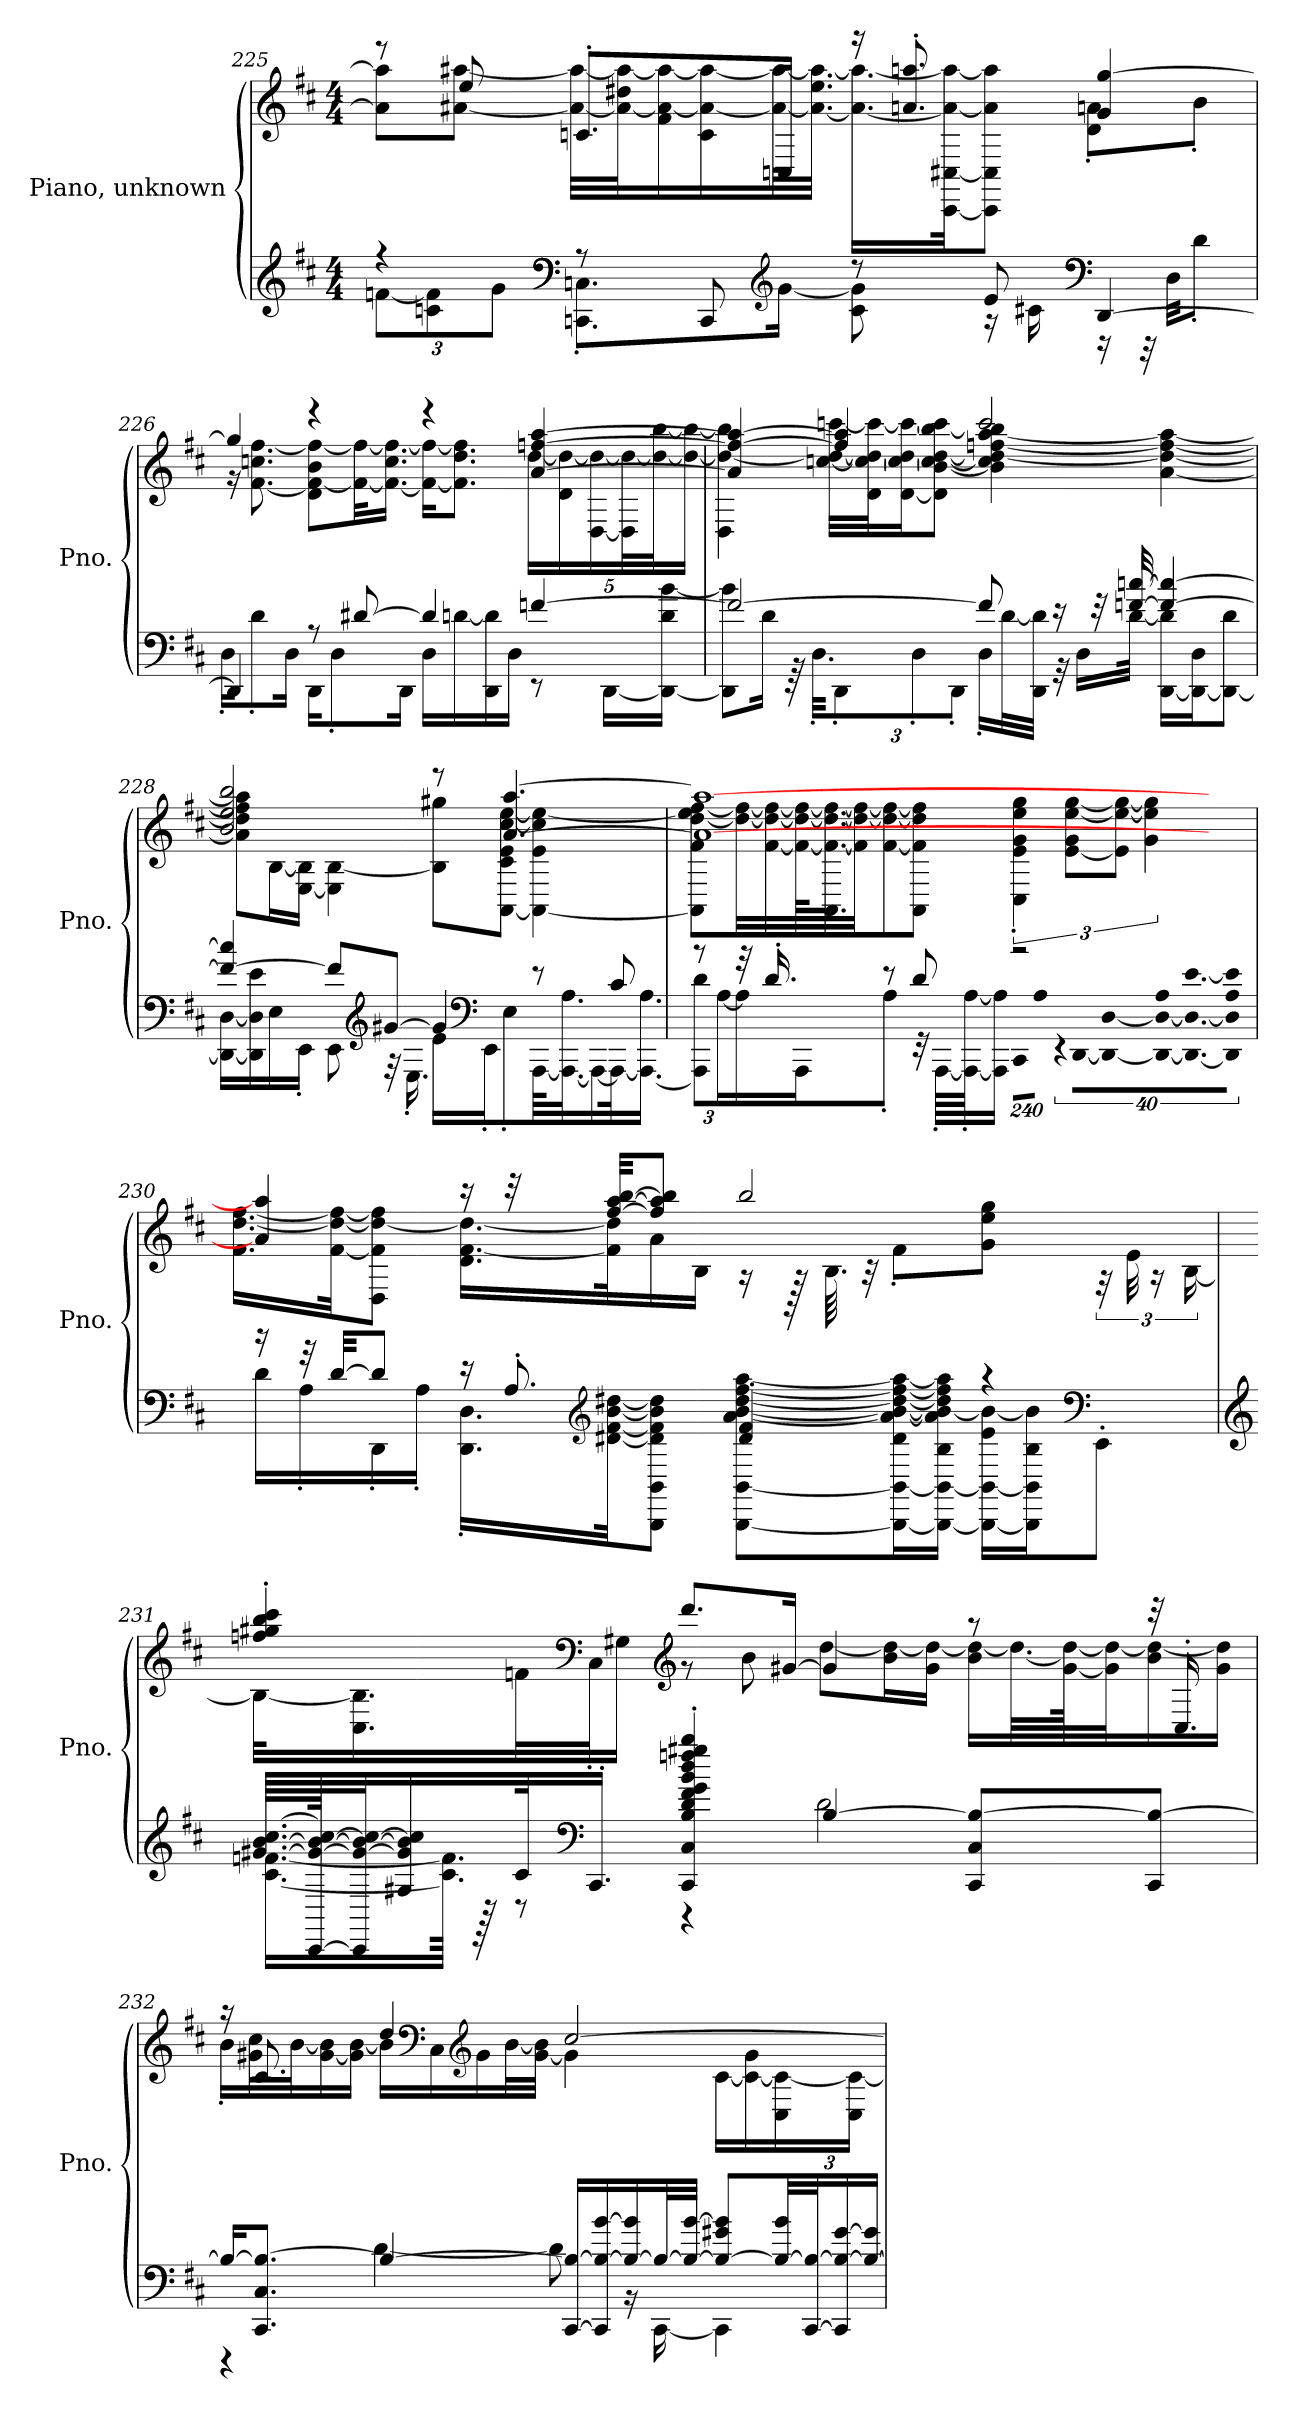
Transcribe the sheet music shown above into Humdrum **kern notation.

**kern	**kern
*part1	*part1
*staff2	*staff1
*I"Piano, unknown	*
*I'Pno.	*
!!LO:LB:g=z
*clefG2	*clefG2
*k[f#c#]	*k[f#c#]
*M4/4	*M4/4
=225	=225
*^	*
*	*Xbrackettup	*
*	*	*^
4r	[12fn\L	8r	8a\] 8aa\]L
.	12cn\ 12f\]	.	.
.	.	8ee/	[8a#X\ [8aa#X\J
.	12g\J	.	.
*clefF4	*	*	*
8r	8.CCn\' 8.Cn\'L	8.cn'/L	32a#\_ 32aa#\_LLL
.	.	.	32a#\_ 32dd#X\ 32aa#\_J
.	.	.	16f#\ 16a#\_ 16aa#\_
8CC/	.	.	16c\ 16a#\_ 16aa#\_
*clefG2	*	*	*
.	[16g\Jk	16Cn/Jk	64a#\_ 64aa#\_KL
.	.	.	32.a#\_ 32.ee\ 32.aa#\_JJJ
8r	8c\ 8g\]	16r	16.a#\_ 16.aa#\_LL
.	.	8.an/' 8.aan/'	.
.	.	.	[32CC#\ [32C#X\ 32a#\_ 32aa#\_JK
8e/	16r	.	8CC#\] 8C#\] 8a#\] 8aa#\]J
.	16c#X\	.	.
*clefF4	*	*	*
[4DD/	16r	4g/ [4gg/	8d\' 8an\'L
.	32r	.	.
.	32D\KKL	.	.
.	8d'\J	.	8b'\J
!!LO:LB:g=z	!!
=226	=226	=226	=226
4DD/]	16D'\KL	4gg/]	16r
.	8d'\	.	[8.f#\ 8.ccn\ [8.ff#\
.	16D\Jk	.	.
8r	16DD\KL	4r	8d\ 8f#\_ 8b\ 8ff#\_L
.	8D'\	.	.
[8d#X/	.	.	32f#\_ 32ff#\_KL
.	.	.	16.f#\_ 16.cc\ 16.ff#\_JJ
.	16DD\Jk	.	.
4d#/]	16D\LL	4r	16f#\_ 16ff#\_KL
.	[16dn\	.	8.f#\] 8.dd\ 8.ff#\]J
.	16DD\ 16d\]	.	.
.	16D\JJ	.	.
*	*	*	*Xbrackettup
[4fn/	8r	[4a/ [4ffn/ [4aa/	[20dd\LL
.	.	.	20d\ 20dd\_
.	.	.	[20D\ 20dd\_
.	[16DD\LL	.	.
.	.	.	40D\] 40dd\_L
.	.	.	40dd\_ [40bb\J
.	16DD\_ 16d\ [16b\JJ	.	.
.	.	.	20dd\_ 20bb\_JJ
!!LO:LB:g=z	!!
=227	=227	=227	=227
2f/_	8DD\] 8b\]L	4a/] 4ff/_ 4aa/_	4D\ 4dd\_ 4bb\]
.	16d\Jk	.	.
.	64r	.	.
.	32.D'\KKL	.	.
.	12DD'\	4ff/] 4aa/]	[32ccn\ 32dd\_ [32cccn\LLL
.	.	.	32d\ 32cc\_ 32dd\_ 32ccc\_J
.	.	.	[16d\ 16cc\_ 16dd\_ 16ccc\_J
.	12D'\	.	.
.	.	.	8d\] [8b\ 8cc\_ 8dd\_ [8bb\ 8ccc\]J
.	12DD'\J	.	.
8f/]	16D'\LL	2ccc/	4b\] 4cc\] 4dd\_ [4ffn\ [4aa\ 4bb\]
.	[32d\L	.	.
.	32DD\ 32d\]JJJ	.	.
16r	32r	.	.
.	16D\LL	.	.
32r	.	.	.
[32fn/ [32ccn/	[32d\JJk	.	.
4f/_ 4cc/_	[16DD\ 16d\]LL	.	[4a\ 4dd\_ 4ff\_ 4aa\_
.	16DD\_ 16D\J	.	.
.	8DD\_ 8d\J	.	.
!!LO:LB:g=z	!!
=228	=228	=228	=228
4f/_ 4cc/]	16DD\_ [16D\LL	2b/ 2ee/ 2bb/	8a\] 8dd\] 8ff\] 8aa\]L
.	16DD\] 16D\] 16e\	.	.
.	16E\	.	[16B\L
.	16EE'\JJ	.	[16E\ 16B\]JJ
8f/L]	8EE\	.	4E\] [4B\
*clefG2	*	*	*
[8g#X/J	32r	.	.
.	16.E'\	.	.
4g#/]	16e\LL	8r	8B\] 8gg#X\L
*clefF4	*	*	*
.	16EE'\J	.	.
.	8E'\	[4.a/ [4.aa/	[8AA\ 8c#\ 8e\ [8cc#\ [8ee\J
8r	[64AAA\KLL	.	4AA\_ 4e\ 4cc#\] 4ee\_
.	32.AAA\_ 32.A\J	.	.
.	16AAA\_	.	.
8c#/	32AAA\K_	.	.
.	16.AAA\_ 16.A\JJ	.	.
!!LO:LB:g=z	!!
=229	=229	=229	=229
8r	12AAA\] 12d\L	1a_ 1aa_	8AA\] 8f#\ [8dd\ 8ee\] [8ff#\L
.	[24A\L	.	.
32r	16A\]	.	32dd\_ 32ff#\_LL
16.d'/	.	.	[32f#\ 32dd\_ 32ff#\_
.	16AAA\J	.	128f#\_ 128dd\_ 128ff#\_KL
.	.	.	64.AA\ 64.f#\_ 64.dd\_ 64.ff#\_J
.	.	.	32f#\] 32dd\_ 32ff#\_JJ
8r	8A'\J	.	[8f#\ 8dd\_ 8ff#\_
8d/	32r	.	8AA\ 8f#\] 8dd\] 8ff#\]J
.	[64AAA'\LLLL	.	.
.	64AAA\_' [64A\'JJ	.	.
.	16AAA\] 16A\]JJ	.	.
*	*brackettup	*	*
!	!LO:N:vis=16	!	!
*	*	*	*brackettup
2r	1920%137CC#\LL	.	6C#\' 6e\' 6g\' 6ee\' 6gg\'
!	!LO:N:vis=16	!	!
.	1920%137A\JJ	.	.
!	!LO:N:vis=32	!	!
.	640%23r	.	.
.	.	.	[12e\ 12g\ [12ee\ [12gg\L
!	!LO:N:vis=32	!	!
.	[640%23DD\KLL	.	.
!	!LO:N:vis=16	!	!
.	1920%137DD\_ [1920%137D\	.	.
.	.	.	12e\] 12ee\_ 12gg\_J
!	!LO:N:vis=32	!	!
.	640%23DD\_ 640%23D\_ 640%23A\K	.	.
!	!LO:N:vis=16.	!	!
.	960%103DD\_ 960%103D\_ [960%103e\	.	.
.	.	.	6g\ 6ee\] 6gg\]
!	!LO:N:vis=16	!	!
.	1920%137DD\] 1920%137D\] 1920%137A\ 1920%137e\]JJ	.	.
1920ryy	.	1920ryy	1920ryy
!!LO:PB:g=z	!!
=230	=230	=230	=230
16r	16d\LL	4a/] 4aa/]	16.f#\ [16.dd\ [16.ff#\LL
32r	16A'\	.	.
[32d/KKL	.	.	[32f#\ 32dd\_ 32ff#\_JK
8d/J]	16DD'\	.	8D\ 8f#\] 8dd\_ 8ff#\]J
.	16A'\JJ	.	.
16r	16.DD\' 16.D\'LL	16r	16.d\ [16.f#\ 16.dd\_LL
8.A'/	.	32r	.
*clefG2	*	*	*
.	[32d#X\ [32f#\ [32b\ [32dd#X\JK	[32ff#/ [32aa/ [32bb/KKL	32f#\] 32dd\]K
.	8BBB\ 8BB\ 8d#\] 8f#\] 8b\] 8dd#\]J	8ff#/] 8aa/] 8bb/]J	16a\
.	.	.	16B\JJ
4d#/' 4f#/'	[8BBB\ [8BB\ [8a\ [8b\ [8dd#\ [8ff#\ [8aa\L	2bb/	16r
.	.	.	128r
.	.	.	64.B\
.	.	.	32r
.	16BBB\_ 16BB\_ 16d#\ 16a\_ 16b\_ 16dd#\_ 16ff#\_ 16aa\_L	.	8f#'\L
.	16BBB\_ 16BB\_ 16B\ 16a\] 16b\_ 16dd#\] 16ff#\] 16aa\]JJ	.	.
4r	16BBB\_ 16BB\_ 16e\ 16b\_LL	.	8g\ 8ee\ 8gg\J
.	16BBB\] 16BB\] 16B\ 16b\]J	.	.
*clefF4	*	*	*
.	8EE'\J	.	48r
.	.	.	48e\
.	.	.	24r
.	.	.	[24B\
!!LO:LB:g=z	!!
=231	=231	=231	=231
*clefG2	*	*	*
[64.g#X/ [64.b/ [64.cc#/LLLL	[16.c#\ [16.fn\LL	4ffn/' 4gg#X/' 4bb/' 4ccc#/'	32B\KLL_
[128CC#/ 128g#/_ 128b/_ 128cc#/_JK	.	.	.
32CC#/] 32g#/_ 32b/_ 32cc#/_J	.	.	16.C#\ 16.B\]
16G#X/ 16g#/] 16b/] 16cc#/]	.	.	.
.	64.c#\] 64.f\]JJkk	.	.
.	128r	.	.
32c#/K	8r	.	32fn\L
*clefF4	*	*clefF4	*
16.CC#'/JJ	.	.	32C#'\J
.	.	.	16G#X\JJ
*	*	*clefG2	*
4CC#/' 4C#/' 4B/' 4d/' 4f/' 4g#/' 4b/' 4dd/' 4ffn/' 4gg#X/' 4bb/'	4r	8.ddd/L	8r
.	.	.	8b\
.	.	[16g#X/Jk	.
[4B/	2d\	4g#/]	[8dd\L
.	.	.	16b\ 16dd\_L
.	.	.	16g#\ 16dd\_JJ
8CC#/ 8C#/ 8B/_L	.	8r	16b\ 16dd\_LL
.	.	.	64.dd\LL_
.	.	.	[128g#\ 128dd\_JK
.	.	.	32g#\] 32dd\_J
8CC#/ 8B/_J	.	32r	16b\ 16dd\_
.	.	16.C#'/	.
.	.	.	16g#\ 16dd\]JJ
!!LO:LB:g=z	!!
=232	=232	=232	=232
16B/KL_	4r	16r	16b'\LL
8.CC#/ 8.C#/ 8.B/_J	.	8.c#/	32g#X\ 32cc#\L
.	.	.	[32b\J
.	.	.	[16g#\ 16b\]
.	.	.	16g#\] [16b\JJ
4B/_	[4d\	4dd/	16b\LL]
*	*	*clefF4	*
.	.	.	16C#\
*	*	*clefG2	*
.	.	.	16g#\
.	.	.	[32b\L
.	.	.	[32g#\ 32b\]JJJ
[16CC#/ 16B/_LL	8d\]	[2cc#/	4g#\]
16CC#/] 16B/_ [16b/	.	.	.
16B/_ 16b/]	16r	.	.
32B/L_	[16CC#\	.	.
32B/_ [32b/JJJ	.	.	.
8B/_ 8g#X/ 8b/]L	4CC#\]	.	[16c#\LL
.	.	.	16c#\_ 16g#\
*Xbrackettup	*	*	*
48B/_ 48b/LL	.	.	16C#\ 16c#\_
[48CC#/ 48B/_J	.	.	.
24CC#/] 24B/_ [24g#/	.	.	.
.	.	.	16C#\ 16c#\_JJ
24B/_ 24g#/]JJ	.	.	.
*v	*v	*	*
*	*v	*v
=	=
*-	*-
